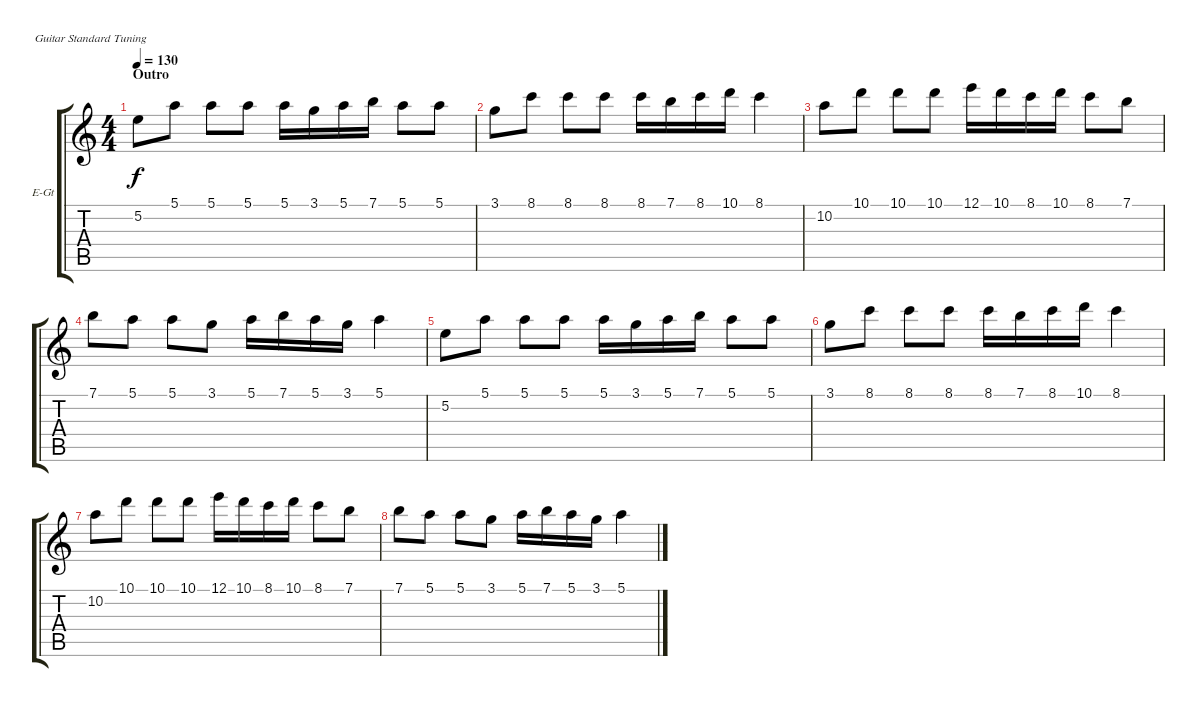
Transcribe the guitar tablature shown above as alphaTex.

\bracketExtendMode groupsimilarinstruments
\firstSystemTrackNameOrientation horizontal
\otherSystemsTrackNameOrientation horizontal
\track ("Electric Guitar" "E-Gt") {instrument overdrivenguitar}
\staff {score tabs}
\tuning (E4 B3 G3 D3 A2 E2)
\ts (4 4)
\section ("" "Outro")
\tempo 130
\clef g2
\scale
0.333333
\ks c
5.2.8{dy f} 5.1.8 5.1.8 5.1.8 5.1.16 3.1.16 5.1.16 7.1.16 5.1.8 5.1.8 |
\scale
0.333333 3.1.8 8.1.8 8.1.8 8.1.8 8.1.16 7.1.16 8.1.16 10.1.16 8.1.4 |
\scale
0.333333 10.2.8 10.1.8 10.1.8 10.1.8 12.1.16 10.1.16 8.1.16 10.1.16 8.1.8 7.1.8 |
\scale
0.333333 7.1.8 5.1.8 5.1.8 3.1.8 5.1.16 7.1.16 5.1.16 3.1.16 5.1.4 |
\scale
0.333333 5.2.8 5.1.8 5.1.8 5.1.8 5.1.16 3.1.16 5.1.16 7.1.16 5.1.8 5.1.8 |
\scale
0.333333 3.1.8 8.1.8 8.1.8 8.1.8 8.1.16 7.1.16 8.1.16 10.1.16 8.1.4 |
\scale
0.333333 10.2.8 10.1.8 10.1.8 10.1.8 12.1.16 10.1.16 8.1.16 10.1.16 8.1.8 7.1.8 |
\scale
0.333333 7.1.8 5.1.8 5.1.8 3.1.8 5.1.16 7.1.16 5.1.16 3.1.16 5.1.4 |
\scale
0.333333
